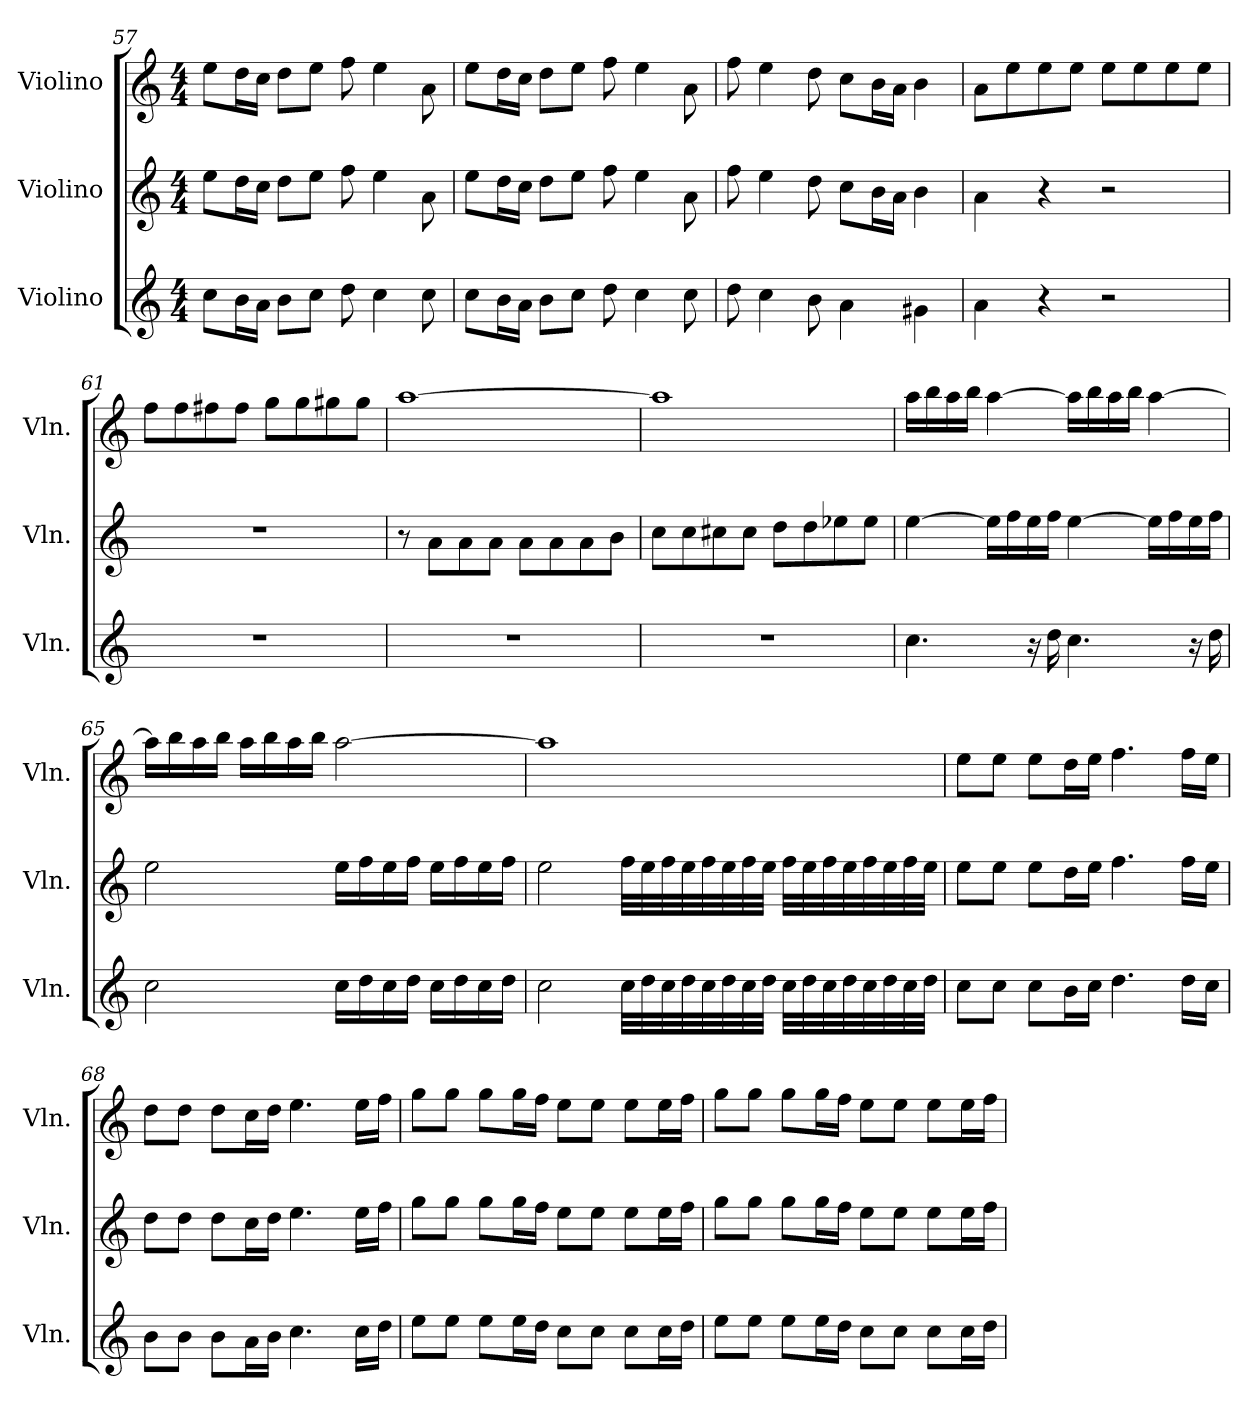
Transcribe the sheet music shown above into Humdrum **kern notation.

**kern	**kern	**kern
*part3	*part2	*part1
*staff3	*staff2	*staff1
*I"Violino	*I"Violino	*I"Violino
*I'Vln.	*I'Vln.	*I'Vln.
*clefG2	*clefG2	*clefG2
*k[]	*k[]	*k[]
*M4/4	*M4/4	*M4/4
=57	=57	=57
8cc\L	8ee\L	8ee\L
16b\L	16dd\L	16dd\L
16a\JJ	16cc\JJ	16cc\JJ
8b\L	8dd\L	8dd\L
8cc\J	8ee\J	8ee\J
8dd\	8ff\	8ff\
4cc\	4ee\	4ee\
8cc\	8a\	8a\
=58	=58	=58
8cc\L	8ee\L	8ee\L
16b\L	16dd\L	16dd\L
16a\JJ	16cc\JJ	16cc\JJ
8b\L	8dd\L	8dd\L
8cc\J	8ee\J	8ee\J
8dd\	8ff\	8ff\
4cc\	4ee\	4ee\
8cc\	8a\	8a\
!!LO:LB:g=z
=59	=59	=59
8dd\	8ff\	8ff\
4cc\	4ee\	4ee\
8b\	8dd\	8dd\
4a\	8cc\L	8cc\L
.	16b\L	16b\L
.	16a\JJ	16a\JJ
4g#X\	4b\	4b\
=60	=60	=60
4a\	4a\	8a\L
.	.	8ee\
4r	4r	8ee\
.	.	8ee\J
2r	2r	8ee\L
.	.	8ee\
.	.	8ee\
.	.	8ee\J
=61	=61	=61
1r	1r	8ff\L
.	.	8ff\
.	.	8ff#X\
.	.	8ff#\J
.	.	8gg\L
.	.	8gg\
.	.	8gg#X\
.	.	8gg#\J
=62	=62	=62
1r	8r	[1aa
.	8a\L	.
.	8a\	.
.	8a\J	.
.	8a\L	.
.	8a\	.
.	8a\	.
.	8b\J	.
!!LO:LB:g=z
=63	=63	=63
1r	8cc\L	1aa]
.	8cc\	.
.	8cc#X\	.
.	8cc#\J	.
.	8dd\L	.
.	8dd\	.
.	8ee-X\	.
.	8ee-\J	.
=64	=64	=64
4.cc\	[4ee\	16aa\LL
.	.	16bb\
.	.	16aa\
.	.	16bb\JJ
.	16ee\LL]	[4aa\
.	16ff\	.
16r	16ee\	.
16dd\	16ff\JJ	.
4.cc\	[4ee\	16aa\LL]
.	.	16bb\
.	.	16aa\
.	.	16bb\JJ
.	16ee\LL]	[4aa\
.	16ff\	.
16r	16ee\	.
16dd\	16ff\JJ	.
=65	=65	=65
2cc\	2ee\	16aa\LL]
.	.	16bb\
.	.	16aa\
.	.	16bb\JJ
.	.	16aa\LL
.	.	16bb\
.	.	16aa\
.	.	16bb\JJ
16cc\LL	16ee\LL	[2aa\
16dd\	16ff\	.
16cc\	16ee\	.
16dd\JJ	16ff\JJ	.
16cc\LL	16ee\LL	.
16dd\	16ff\	.
16cc\	16ee\	.
16dd\JJ	16ff\JJ	.
!!LO:LB:g=z
=66	=66	=66
2cc\	2ee\	1aa]
32cc\LLL	32ff\LLL	.
32dd\	32ee\	.
32cc\	32ff\	.
32dd\	32ee\	.
32cc\	32ff\	.
32dd\	32ee\	.
32cc\	32ff\	.
32dd\JJJ	32ee\JJJ	.
32cc\LLL	32ff\LLL	.
32dd\	32ee\	.
32cc\	32ff\	.
32dd\	32ee\	.
32cc\	32ff\	.
32dd\	32ee\	.
32cc\	32ff\	.
32dd\JJJ	32ee\JJJ	.
=67	=67	=67
8cc\L	8ee\L	8ee\L
8cc\J	8ee\J	8ee\J
8cc\L	8ee\L	8ee\L
16b\L	16dd\L	16dd\L
16cc\JJ	16ee\JJ	16ee\JJ
4.dd\	4.ff\	4.ff\
16dd\LL	16ff\LL	16ff\LL
16cc\JJ	16ee\JJ	16ee\JJ
=68	=68	=68
8b\L	8dd\L	8dd\L
8b\J	8dd\J	8dd\J
8b\L	8dd\L	8dd\L
16a\L	16cc\L	16cc\L
16b\JJ	16dd\JJ	16dd\JJ
4.cc\	4.ee\	4.ee\
16cc\LL	16ee\LL	16ee\LL
16dd\JJ	16ff\JJ	16ff\JJ
!!LO:PB:g=z
=69	=69	=69
8ee\L	8gg\L	8gg\L
8ee\J	8gg\J	8gg\J
8ee\L	8gg\L	8gg\L
16ee\L	16gg\L	16gg\L
16dd\JJ	16ff\JJ	16ff\JJ
8cc\L	8ee\L	8ee\L
8cc\J	8ee\J	8ee\J
8cc\L	8ee\L	8ee\L
16cc\L	16ee\L	16ee\L
16dd\JJ	16ff\JJ	16ff\JJ
=70	=70	=70
8ee\L	8gg\L	8gg\L
8ee\J	8gg\J	8gg\J
8ee\L	8gg\L	8gg\L
16ee\L	16gg\L	16gg\L
16dd\JJ	16ff\JJ	16ff\JJ
8cc\L	8ee\L	8ee\L
8cc\J	8ee\J	8ee\J
8cc\L	8ee\L	8ee\L
16cc\L	16ee\L	16ee\L
16dd\JJ	16ff\JJ	16ff\JJ
=	=	=
*-	*-	*-
